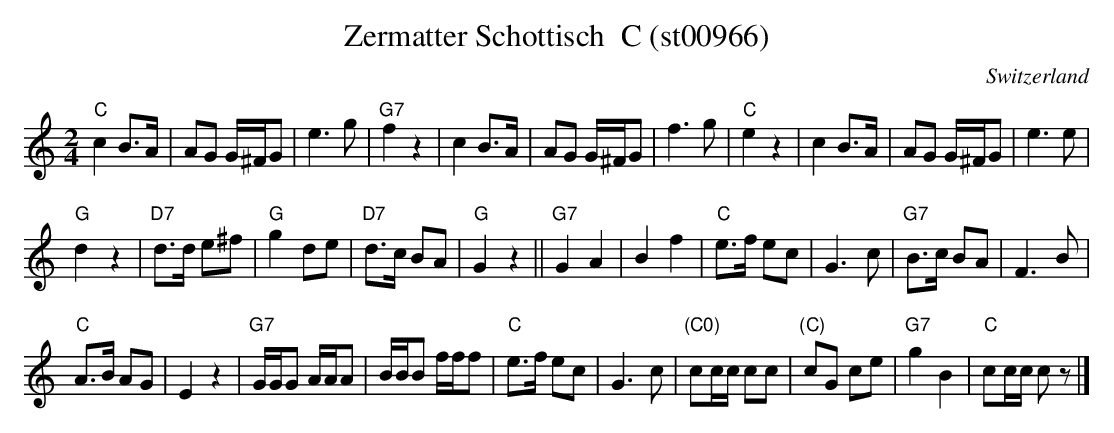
X:1
T: Zermatter Schottisch  C (st00966)
O:Switzerland
M:2/4
L:1/8
K:C major
"C"c2 B>A | AG G/^F/G | e3g | "G7"f2z2 | c2 B>A | AG G/^F/G | f3g | "C"e2z2 | c2B>A | AG G/^F/G | e3e |
"G"d2z2 | "D7"d>d e^f | "G"g2 de | "D7"d>c BA | "G"G2z2 || "G7"G2A2 | B2f2 | "C"e>f ec | G3c | "G7"B>c BA | F3B |
"C"A>B AG | E2z2 | "G7"G/G/G A/A/A | B/B/B f/f/f | "C"e>f ec | G3c | "(C0)"cc/c/ cc | "(C)"cG ce | "G7"g2B2 | "C"cc/c/ cz |]
